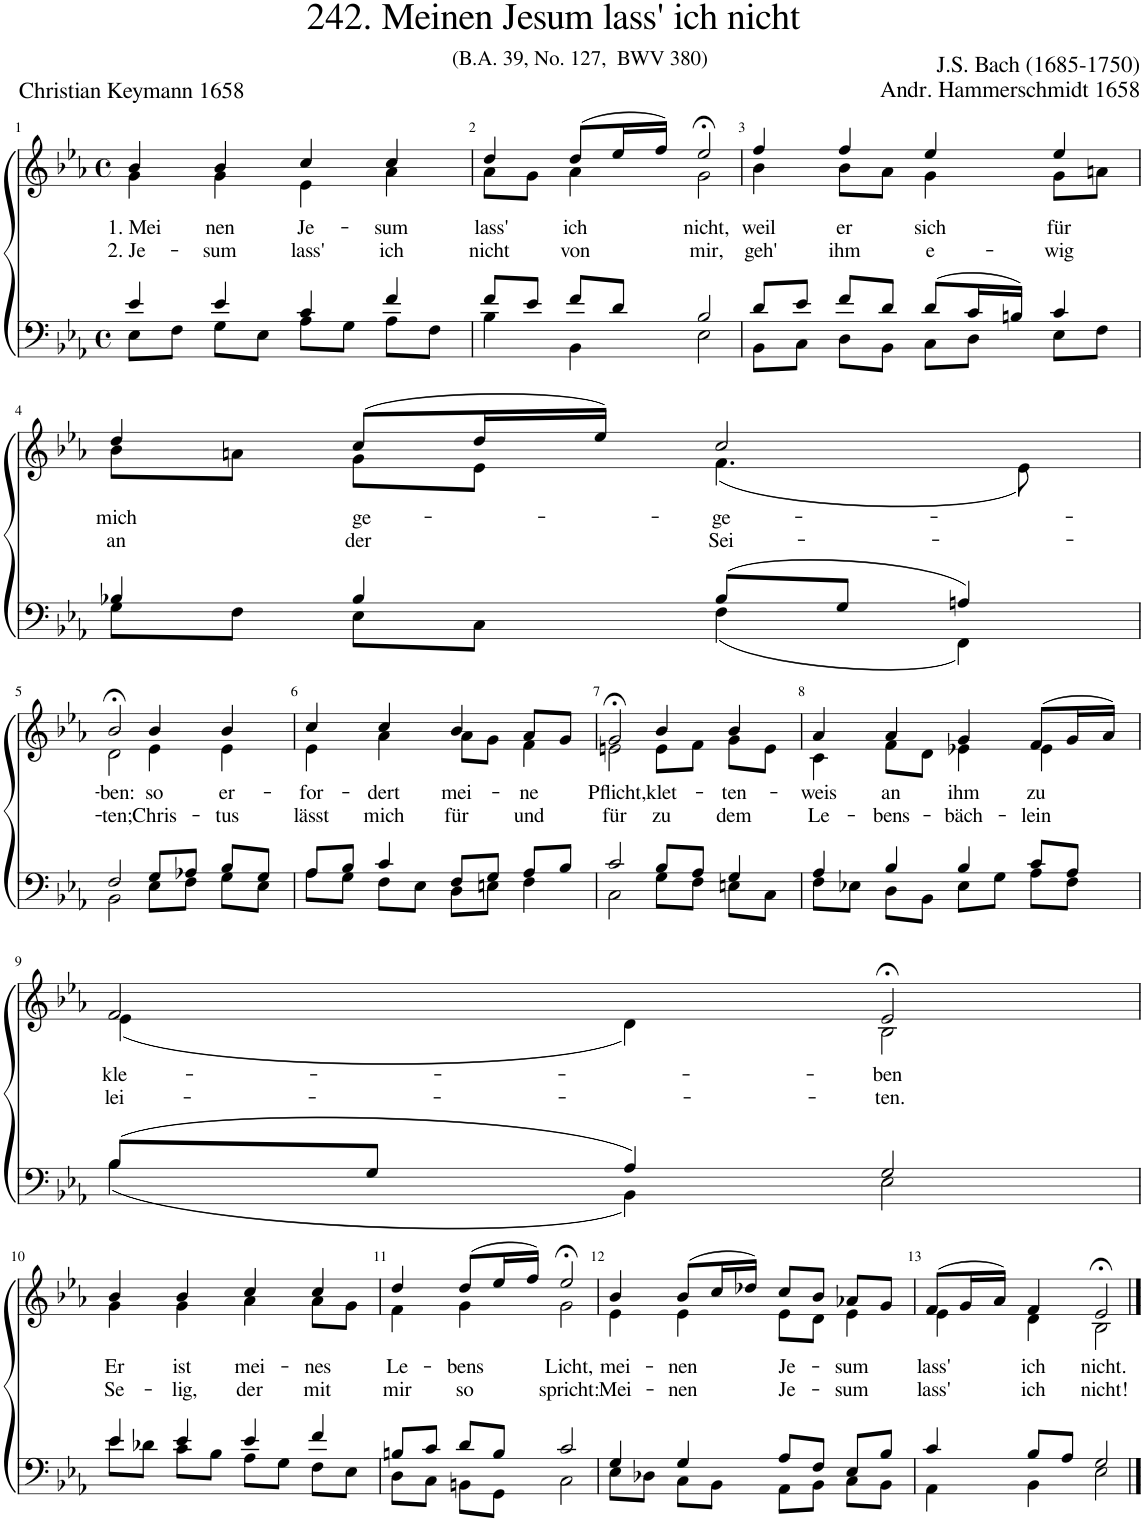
**kern	**kern	**text	**text
*part2	*part1	*part1	*part1
*staff2	*staff1	*staff1	*staff1
*I"Tenor/Bass	*I"Soprano/Alto	*	*
*clefF4	*clefG2	*	*
*k[b-e-a-]	*k[b-e-a-]	*	*
*M4/4	*M4/4	*	*
*met(c)	*met(c)	*	*
=1	=1	=1	=1
*^	*	*	*
!	!	!	!LO:LY:b	!LO:LY:b
*	*	*^	*	*
4e-/	8E-\L	4b-/	4g\	1. Mei	2. Je-
.	8F\J	.	.	.	.
!	!	!	!	!LO:LY:b	!LO:LY:b
4e-/	8G\L	4b-/	4g\	nen	-sum
.	8E-\J	.	.	.	.
!	!	!	!	!LO:LY:b	!LO:LY:b
4c/	8A-\L	4cc/	4e-\	Je-	lass'
.	8G\J	.	.	.	.
!	!	!	!	!LO:LY:b	!LO:LY:b
4f/	8A-\L	4cc/	4a-\	-sum	ich
.	8F\J	.	.	.	.
=2	=2	=2	=2	=2	=2
!	!	!	!	!LO:LY:b	!LO:LY:b
8f/L	4B-\	4dd/	8a-\L	lass'	nicht
8e-/J	.	.	8g\J	.	.
!	!	!	!	!LO:LY:b	!LO:LY:b
8f/L	4BB-\	(8dd/L	4a-\	ich	von
8d/J	.	16ee-/L	.	.	.
.	.	16ff/JJ)	.	.	.
!	!	!	!	!LO:LY:b	!LO:LY:b
2B-/	2E-\	2ee-;<,/	2g\	nicht,	mir,
=3	=3	=3	=3	=3	=3
!	!	!	!	!LO:LY:b	!LO:LY:b
8d/L	8BB-\L	4ff/	4b-\	weil	geh'
8e-/J	8C\J	.	.	.	.
!	!	!	!	!LO:LY:b	!LO:LY:b
8f/L	8D\L	4ff/	8b-\L	er	ihm
8d/J	8BB-\J	.	8a-\J	.	.
!	!	!	!	!LO:LY:b	!LO:LY:b
(8d/L	8C\L	4ee-/	4g\	sich	e-
16c/L	8D\J	.	.	.	.
16Bn/JJ)	.	.	.	.	.
!	!	!	!	!LO:LY:b	!LO:LY:b
4c/	8E-\L	4ee-/	8g\L	für	-wig
.	8F\J	.	8an\J	.	.
!!LO:LB:g=z	!!
=4	=4	=4	=4	=4	=4
!	!	!	!	!LO:LY:b	!LO:LY:b
4B-X/	8G\L	4dd/	8b-\L	mich	an
.	8F\J	.	8an\J	.	.
!	!	!	!	!LO:LY:b	!LO:LY:b
4B-/	8E-\L	(8cc/L	8g\L	ge-	der
.	8C\J	16dd/L	8e-\J	.	.
.	.	16ee-/JJ)	.	.	.
!	!	!	!	!LO:LY:b	!LO:LY:b
(8B-/L	(4F\	2cc/	(4.f\	-ge-	Sei-
8G/J	.	.	.	.	.
4An/)	4FF\)	.	.	.	.
.	.	.	8e-\)	.	.
!!LO:LB:g=z	!!
=5	=5	=5	=5	=5	=5
!	!	!	!	!LO:LY:b	!LO:LY:b
2F/	2BB-\	2b-;<,/	2d\	-ben:	-ten;
!	!	!	!	!LO:LY:b	!LO:LY:b
8G/L	8E-\L	4b-/	4e-\	so	Chris-
8A-X/J	8F\J	.	.	.	.
!	!	!	!	!LO:LY:b	!LO:LY:b
8B-/L	8G\L	4b-/	4e-\	er-	-tus
8G/J	8E-\J	.	.	.	.
=6	=6	=6	=6	=6	=6
!	!	!	!	!LO:LY:b	!LO:LY:b
8A-/L	8A-\L	4cc/	4e-\	-for-	lässt
8B-/J	8G\J	.	.	.	.
!	!	!	!	!LO:LY:b	!LO:LY:b
4c/	8F\L	4cc/	4a-\	-dert	mich
.	8E-\J	.	.	.	.
!	!	!	!	!LO:LY:b	!LO:LY:b
8F/L	8D\L	4b-/	8a-\L	mei-	für
8G/J	8En\J	.	8g\J	.	.
!	!	!	!	!LO:LY:b	!LO:LY:b
8A-/L	4F\	8a-/L	4f\	-ne	und
8B-/J	.	8g/J	.	.	.
=7	=7	=7	=7	=7	=7
!	!	!	!	!LO:LY:b	!LO:LY:b
2c/	2C\	2g;<,/	2en\	Pflicht,	für
!	!	!	!	!LO:LY:b	!LO:LY:b
8B-/L	8G\L	4b-/	8e\L	klet-	zu
8A-/J	8F\J	.	8f\J	.	.
!	!	!	!	!LO:LY:b	!LO:LY:b
4G/	8En\L	4b-/	8g\L	-ten-	dem
.	8C\J	.	8e\J	.	.
=8	=8	=8	=8	=8	=8
!	!	!	!	!LO:LY:b	!LO:LY:b
4A-/	8F\L	4a-/	4c\	-weis	Le-
.	8E-X\J	.	.	.	.
!	!	!	!	!LO:LY:b	!LO:LY:b
4B-/	8D\L	4a-/	8f\L	an	-bens-
.	8BB-\J	.	8d\J	.	.
!	!	!	!	!LO:LY:b	!LO:LY:b
4B-/	8E-\L	4g/	4e-X\	ihm	-bäch-
.	8G\J	.	.	.	.
!	!	!	!	!LO:LY:b	!LO:LY:b
8c/L	8A-\L	(8f/L	4e-\	zu	-lein
8A-/J	8F\J	16g/L	.	.	.
.	.	16a-/JJ)	.	.	.
!!LO:LB:g=z	!!
=9	=9	=9	=9	=9	=9
!	!	!	!	!LO:LY:b	!LO:LY:b
(8B-/L	(4B-\	2f/	(4e-\	kle-	lei-
8G/J	.	.	.	.	.
4A-/)	4BB-\)	.	4d\)	.	.
!	!	!	!	!LO:LY:b	!LO:LY:b
2G/	2E-\	2e-;<,/	2B-\	-ben	-ten.
!!LO:LB:g=z	!!
=10	=10	=10	=10	=10	=10
!	!	!	!	!LO:LY:b	!LO:LY:b
4e-/	8e-\L	4b-/	4g\	Er	Se-
.	8d-X\J	.	.	.	.
!	!	!	!	!LO:LY:b	!LO:LY:b
4e-/	8c\L	4b-/	4g\	ist	-lig,
.	8B-\J	.	.	.	.
!	!	!	!	!LO:LY:b	!LO:LY:b
4e-/	8A-\L	4cc/	4a-\	mei-	der
.	8G\J	.	.	.	.
!	!	!	!	!LO:LY:b	!LO:LY:b
4f/	8F\L	4cc/	8a-\L	-nes	mit
.	8E-\J	.	8g\J	.	.
=11	=11	=11	=11	=11	=11
!	!	!	!	!LO:LY:b	!LO:LY:b
8Bn/L	8D\L	4dd/	4f\	Le-	mir
8c/J	8C\J	.	.	.	.
!	!	!	!	!LO:LY:b	!LO:LY:b
8d/L	8BBn\L	(8dd/L	4g\	-bens	so
8B/J	8GG\J	16ee-/L	.	.	.
.	.	16ff/JJ)	.	.	.
!	!	!	!	!LO:LY:b	!LO:LY:b
2c/	2C\	2ee-;<,/	2g\	Licht,	spricht:
=12	=12	=12	=12	=12	=12
!	!	!	!	!LO:LY:b	!LO:LY:b
4G/	8E-\L	4b-/	4e-\	mei-	Mei-
.	8D-X\J	.	.	.	.
!	!	!	!	!LO:LY:b	!LO:LY:b
4G/	8C\L	(8b-/L	4e-\	-nen	-nen
.	8BB-\J	16cc/L	.	.	.
.	.	16dd-X/JJ)	.	.	.
!	!	!	!	!LO:LY:b	!LO:LY:b
8A-/L	8AA-\L	8cc/L	8e-\L	Je-	Je-
8F/J	8BB-\J	8b-/J	8d\J	.	.
!	!	!	!	!LO:LY:b	!LO:LY:b
8E-/L	8C\L	8a-X/L	4e-\	-sum	-sum
8B-/J	8BB-\J	8g/J	.	.	.
=13	=13	=13	=13	=13	=13
!	!	!	!	!LO:LY:b	!LO:LY:b
4c/	4AA-\	(8f/L	4e-\	lass'	lass'
.	.	16g/L	.	.	.
.	.	16a-/JJ)	.	.	.
!	!	!	!	!LO:LY:b	!LO:LY:b
8B-/L	4BB-\	4f/	4d\	ich	ich
8A-/J	.	.	.	.	.
!	!	!	!	!LO:LY:b	!LO:LY:b
2G/	2E-\	2e-;</	2B-\	nicht.	nicht!
*v	*v	*	*	*	*
*	*v	*v	*	*
==	==	==	==
*-	*-	*-	*-
